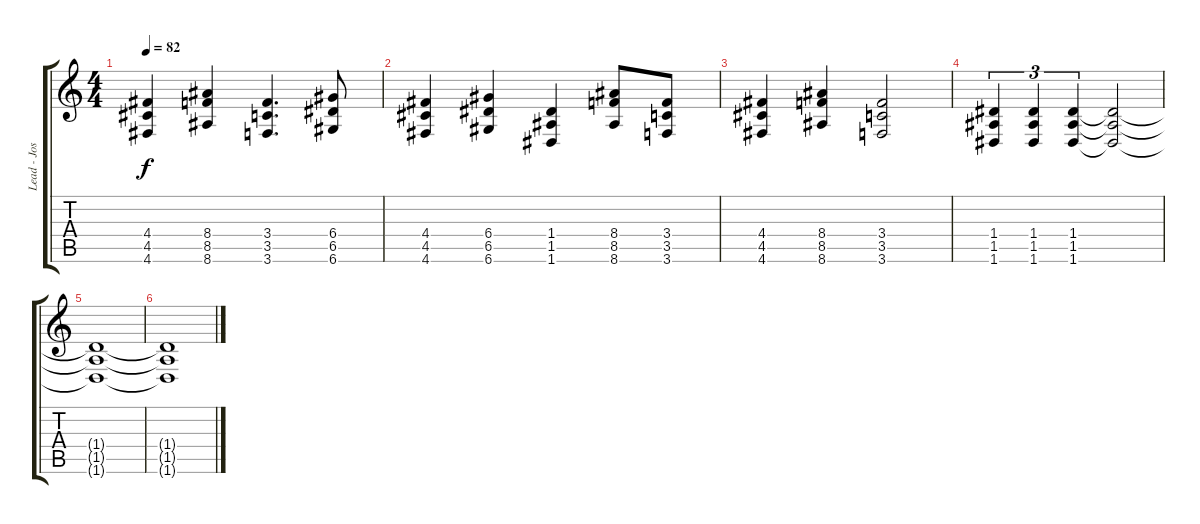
\track ("Lead - Josh Farro" "Lead - Jos") {instrument electricguitarjazz}
\staff {score tabs}
\tuning (E4 B3 G3 D3 A2 D2) {hide}
\ts (4 4)
\tempo 82
\clef g2
\ks c
(4.4 4.5 4.6).4{dy f} (8.4 8.5 8.6).4 (3.4 3.5 3.6).4{d} (6.4 6.5 6.6).8 |
(4.4 4.5 4.6).4 (6.4 6.5 6.6).4 (1.4 1.5 1.6).4 (8.4 8.5 8.6).8 (3.4 3.5 3.6).8 |
(4.4 4.5 4.6).4 (8.4 8.5 8.6).4 (3.4 3.5 3.6).2 |
(1.4 1.5 1.6).4{tu (3 2)} (1.4 1.5 1.6).4{tu (3 2)} (1.4 1.5 1.6).4{tu (3 2)} (1.4{t} 1.5{t} 1.6{t}).2 |
(1.4{t} 1.5{t} 1.6{t}).1 |
(1.4{t} 1.5{t} 1.6{t}).1
